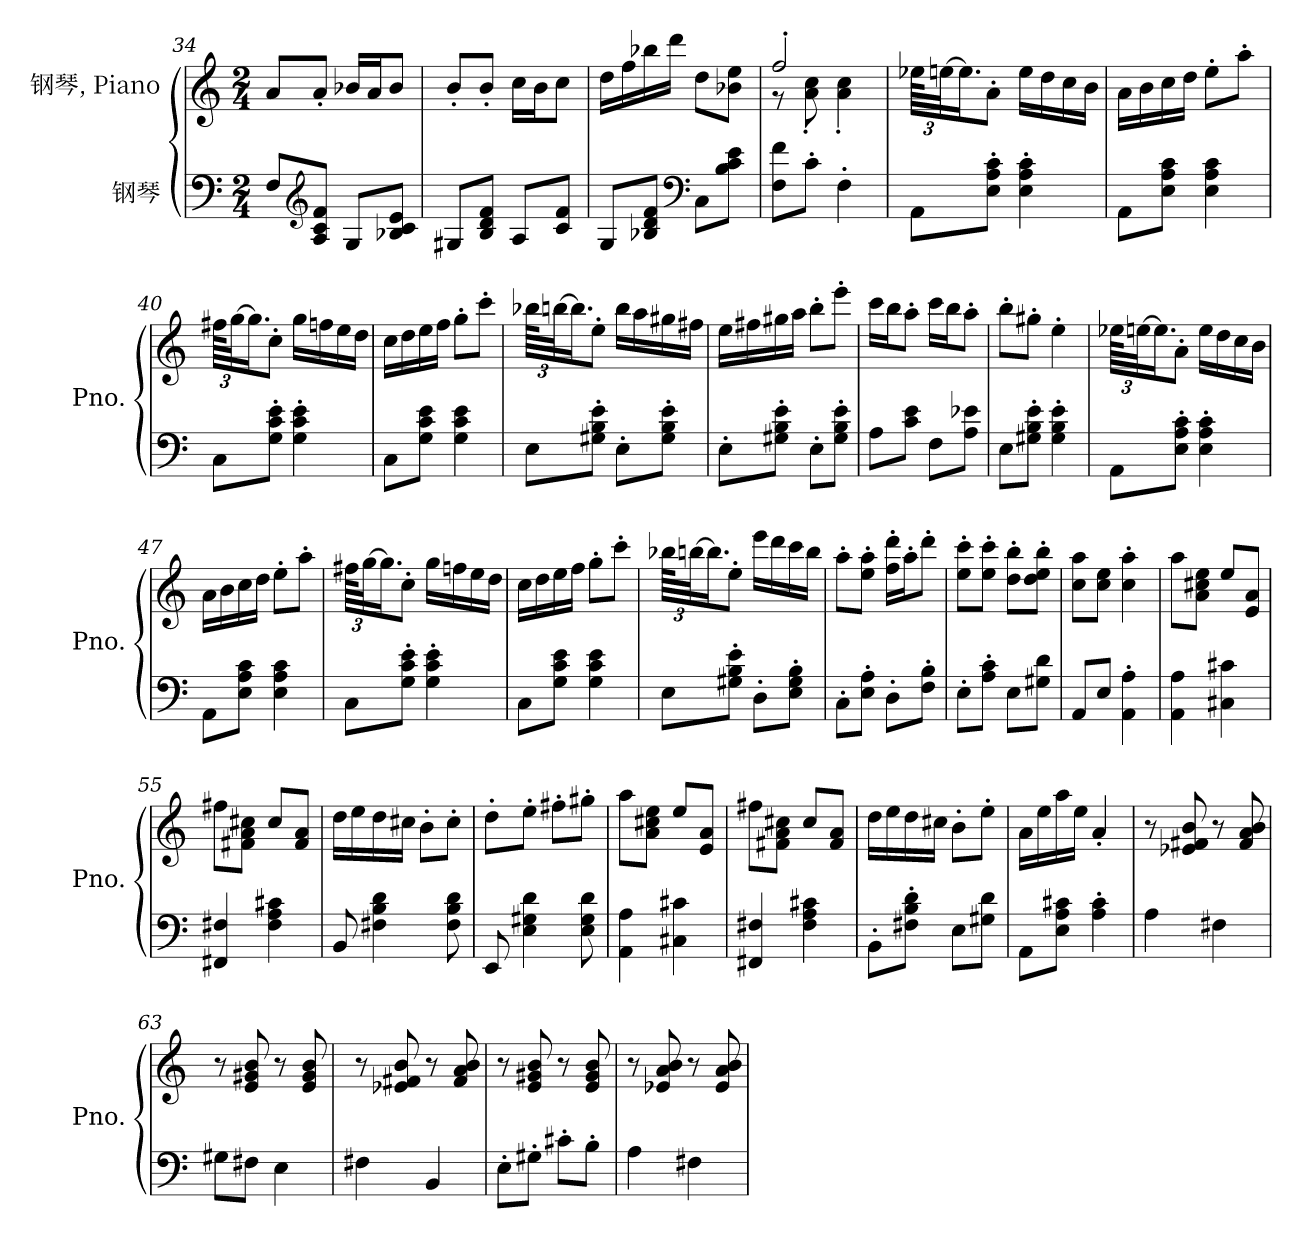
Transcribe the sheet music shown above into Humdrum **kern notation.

**kern	**kern
*part2	*part1
*staff2	*staff1
*I"钢琴	*I"钢琴, Piano
*	*I'Pno.
*clefF4	*clefG2
*k[]	*k[]
*M2/4	*M2/4
=34	=34
8F/L	8a/L
*clefG2	*
8A/ 8c/ 8f/J	8a'/J
8G/L	16b-X/LL
.	16a/J
8B-X/ 8c/ 8e/J	8b-/J
=35	=35
8G#X/L	8b'/L
8B/ 8d/ 8f/J	8b'/J
8A/L	16cc\LL
.	16b\J
8c/ 8f/J	8cc\J
!!LO:LB:g=z
=36	=36
8G/L	16dd\LL
.	16ff\
8B-X/ 8d/ 8f/J	16bb-X\
.	16ddd\JJ
*clefF4	*
8C\L	8dd\L
8B-\ 8c\ 8e\J	8b-X\ 8ee\J
=37	=37
*	*^
8F\ 8f\L	2ff'/	8r
8c'\J	.	8a\' 8cc\'
4F'\	.	4a\' 4cc\'
*	*v	*v
=38	=38
*	*Xbrackettup
8AA\L	96ee-X\KLLL
.	[48een\J
.	16.ee\J]
8E\' 8A\' 8c\'J	8a'\J
4E\' 4A\' 4c\'	16ee\LL
.	16dd\
.	16cc\
.	16b\JJ
=39	=39
8AA\L	16a\LL
.	16b\
8E\ 8A\ 8c\J	16cc\
.	16dd\JJ
4E\ 4A\ 4c\	8ee'\L
.	8aa'\J
=40	=40
8C\L	96ff#X\KLLL
.	[48gg\J
.	16.gg\J]
8G\' 8c\' 8e\'J	8cc'\J
4G\' 4c\' 4e\'	16gg\LL
.	16ffn\
.	16ee\
.	16dd\JJ
!!LO:LB:g=z
=41	=41
8C\L	16cc\LL
.	16dd\
8G\ 8c\ 8e\J	16ee\
.	16ff\JJ
4G\ 4c\ 4e\	8gg'\L
.	8ccc'\J
=42	=42
8E\L	96bb-X\KLLL
.	[48bbn\J
.	16.bb\J]
8G#X\' 8B\' 8e\'J	8ee'\J
8E'\L	16bb\LL
.	16aa\
8G#\' 8B\' 8e\'J	16gg#X\
.	16ff#X\JJ
=43	=43
8E'\L	16ee\LL
.	16ff#X\
8G#X\' 8B\' 8e\'J	16gg#X\
.	16aa\JJ
8E'\L	8bb'\L
8G#\' 8B\' 8e\'J	8eee'\J
=44	=44
8A\L	16ccc\LL
.	16bb\J
8c\ 8e\J	8aa'\J
8F\L	16ccc\LL
.	16bb\J
8A\ 8e-X\J	8aa'\J
=45	=45
8E\L	8bb'\L
8G#X\' 8B\' 8e\'J	8gg#X'\J
4G#\' 4B\' 4e\'	4ee'\
!!LO:LB:g=z
=46	=46
8AA\L	96ee-X\KLLL
.	[48een\J
.	16.ee\J]
8E\' 8A\' 8c\'J	8a'\J
4E\' 4A\' 4c\'	16ee\LL
.	16dd\
.	16cc\
.	16b\JJ
=47	=47
8AA\L	16a\LL
.	16b\
8E\ 8A\ 8c\J	16cc\
.	16dd\JJ
4E\ 4A\ 4c\	8ee'\L
.	8aa'\J
=48	=48
8C\L	96ff#X\KLLL
.	[48gg\J
.	16.gg\J]
8G\' 8c\' 8e\'J	8cc'\J
4G\' 4c\' 4e\'	16gg\LL
.	16ffn\
.	16ee\
.	16dd\JJ
=49	=49
8C\L	16cc\LL
.	16dd\
8G\ 8c\ 8e\J	16ee\
.	16ff\JJ
4G\ 4c\ 4e\	8gg'\L
.	8ccc'\J
!!LO:LB:g=z
=50	=50
8E\L	96bb-X\KLLL
.	[48bbn\J
.	16.bb\J]
8G#X\' 8B\' 8e\'J	8ee'\J
8D'\L	16eee\LL
.	16ddd\
8E\' 8G#\' 8B\'J	16ccc\
.	16bb\JJ
=51	=51
8C'\L	8aa'\L
8E\' 8A\'J	8ee\' 8aa\'J
8D'\L	16ff\' 16ddd\'LL
.	16aa'\J
8F\' 8B\'J	8ddd'\J
=52	=52
8E'\L	8ee\' 8ccc\'L
8A\' 8c\'J	8ee\' 8ccc\'J
8E\L	8dd\' 8bb\'L
8G#X\ 8d\J	8dd\' 8ee\' 8bb\'J
=53	=53
8AA/L	8cc\ 8aa\L
8E/J	8cc\ 8ee\J
4AA\' 4A\'	4cc\' 4aa\'
=54	=54
*	*MM120
4AA\ 4A\	8aa\L
.	8a\ 8cc#X\ 8ee\J
4C#X\ 4c#X\	8ee/L
.	8e/ 8a/J
=55	=55
4FF#X/ 4F#X/	8ff#X\L
.	8f#X\ 8a\ 8cc#X\J
4F#\ 4A\ 4c#X\	8cc#/L
.	8f#/ 8a/J
!!LO:PB:g=z
=56	=56
8BB/	16dd\LL
.	16ee\
4F#X\ 4B\ 4d\	16dd\
.	16cc#X\JJ
.	8b'\L
8F#\ 8B\ 8d\	8cc#'\J
=57	=57
8EE/	8dd'\L
4E\ 4G#X\ 4d\	8ee'\J
.	8ff#X'\L
8E\ 8G#\ 8d\	8gg#X'\J
=58	=58
4AA\ 4A\	8aa\L
.	8a\ 8cc#X\ 8ee\J
4C#X\ 4c#X\	8ee/L
.	8e/ 8a/J
=59	=59
4FF#X/ 4F#X/	8ff#X\L
.	8f#X\ 8a\ 8cc#X\J
4F#\ 4A\ 4c#X\	8cc#/L
.	8f#/ 8a/J
=60	=60
8BB'\L	16dd\LL
.	16ee\
8F#X\' 8B\' 8d\'J	16dd\
.	16cc#X\JJ
8E\L	8b'\L
8G#X\ 8d\J	8ee'\J
=61	=61
8AA\L	16a\LL
.	16ee\
8E\ 8A\ 8c#X\J	16aa\
.	16ee\JJ
4A\' 4c#\'	4a'/
!!LO:LB:g=z
=62	=62
4A\	8r
.	8e-X/ 8f#X/ 8b/
4F#X\	8r
.	8f#/ 8a/ 8b/
=63	=63
8G#X\L	8r
8F#X\J	8e/ 8g#X/ 8b/
4E\	8r
.	8e/ 8g#/ 8b/
=64	=64
4F#X\	8r
.	8e-X/ 8f#X/ 8b/
4BB/	8r
.	8f#/ 8a/ 8b/
=65	=65
8E'\L	8r
8G#X'\J	8e/ 8g#X/ 8b/
8c#X'\L	8r
8B'\J	8e/ 8g#/ 8b/
=66	=66
4A\	8r
.	8e-X/ 8a/ 8b/
4F#X\	8r
.	8e-/ 8a/ 8b/
=	=
*-	*-
